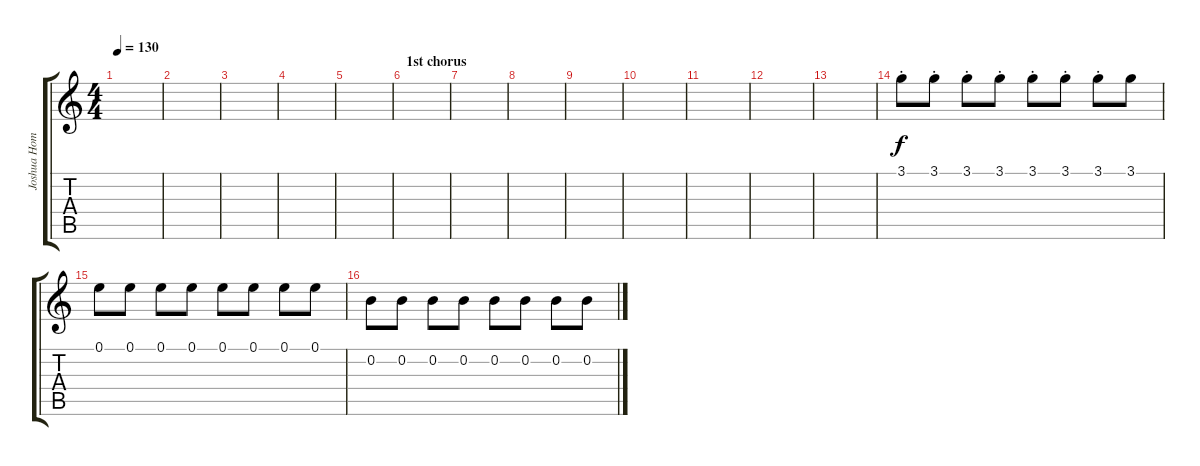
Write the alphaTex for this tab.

\track ("Joshua Homme - guitar lick" "Joshua Hom") {instrument distortionguitar}
\staff {score tabs}
\tuning (E4 B3 G3 D3 A2 E2) {hide}
\ts (4 4)
\tempo 130
\clef g2
\ks c
|
|
|
|
|
\section ("" "1st chorus")
|
|
|
|
|
|
|
|
3.1{st}.8 3.1{st}.8 3.1{st}.8 3.1{st}.8 3.1{st}.8 3.1{st}.8 3.1{st}.8 3.1.8 |
0.1.8 0.1.8 0.1.8 0.1.8 0.1.8 0.1.8 0.1.8 0.1.8 |
0.2.8 0.2.8 0.2.8 0.2.8 0.2.8 0.2.8 0.2.8 0.2.8
